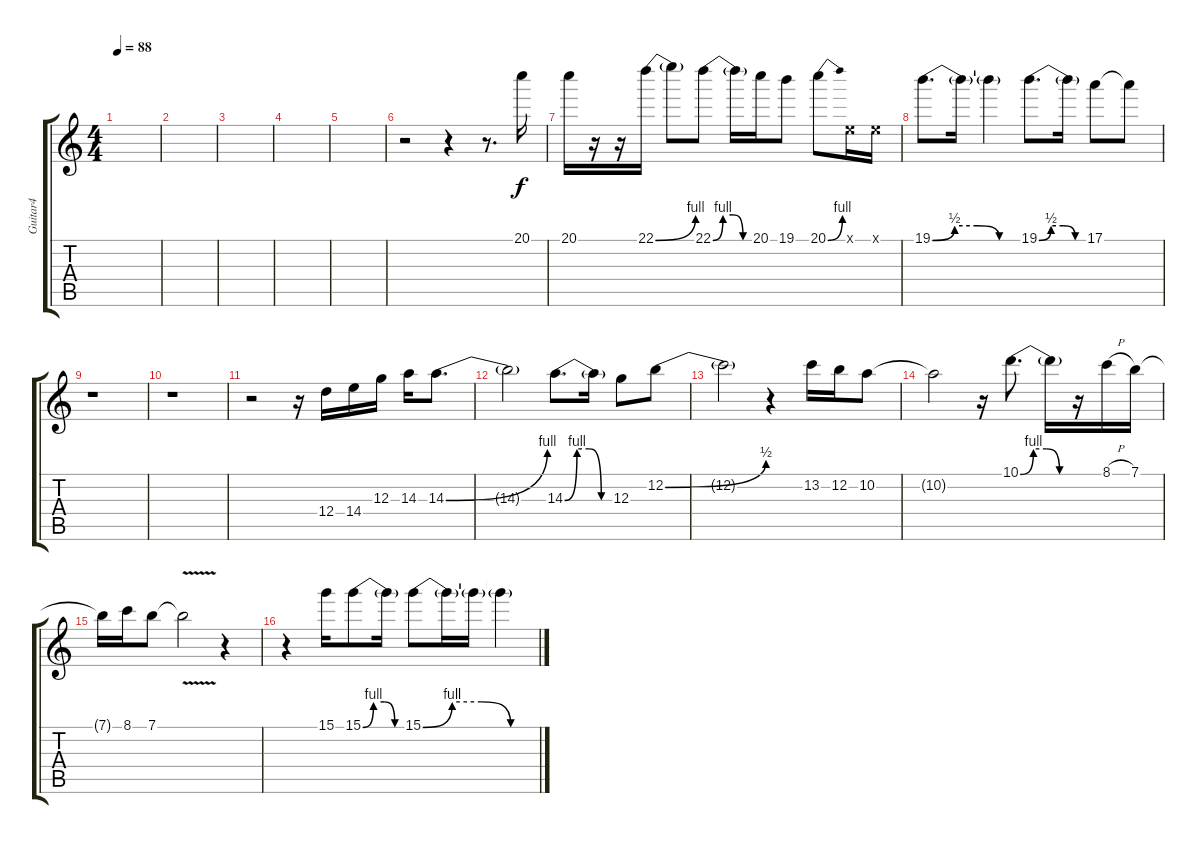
\track ("Guitar4" "Guitar4") {instrument distortionguitar}
\staff {score tabs}
\tuning (E4 B3 G3 D3 A2 E2) {hide}
\ts (4 4)
\tempo 88
\clef g2
\ks c
|
|
|
|
|
r.2 r.4 r.8{d} 20.1.16 |
20.1.16 r.16 r.16 22.1{be (bend 0 0 60 4)}.16 22.1{t}.8 22.1{be (custom 0 0 15 4 30 4 45 0 60 0)}.8 22.1{t}.16 20.1.16 19.1.8 20.1{be (bend 0 0 60 4)}.8 0.1{x}.16 0.1{x}.16 |
19.1{be (custom 0 0 15 2 30 2 45 0 60 0)}.8{d} 19.1{t}.16 19.1{t}.4 19.1{be (custom 0 0 15 2 30 2 45 0 60 0)}.8{d} 19.1{t}.16 17.1.8 17.1{t}.8 |
r.1 |
r.1 |
r.2 r.16 12.4.16 14.4.16 12.3.16 14.3.16 14.3{be (bend 0 0 60 4)}.8{d} |
14.3{t}.2 14.3{be (custom 0 0 15 4 30 4 45 0 60 0)}.8{d} 14.3{t}.16 12.3.8 12.2{be (bend 0 0 60 2)}.8 |
12.2{t}.2 r.4 13.2.16 12.2.16 10.2.8 |
10.2{t}.2 r.16 10.1{be (custom 0 0 15 4 30 4 45 0 60 0)}.8{d} 10.1{t}.16 r.16 8.1{h}.16 7.1.16 |
7.1{t}.16 8.1.16 7.1.8 7.1{v t}.2 r.4 |
r.4 15.1.16 15.1{be (custom 0 0 15 4 30 4 45 0 60 0)}.8 15.1{t}.16 15.1{be (custom 0 0 15 4 30 4 45 0 60 0)}.8 15.1{t}.16 15.1{t}.16 15.1{t}.4
